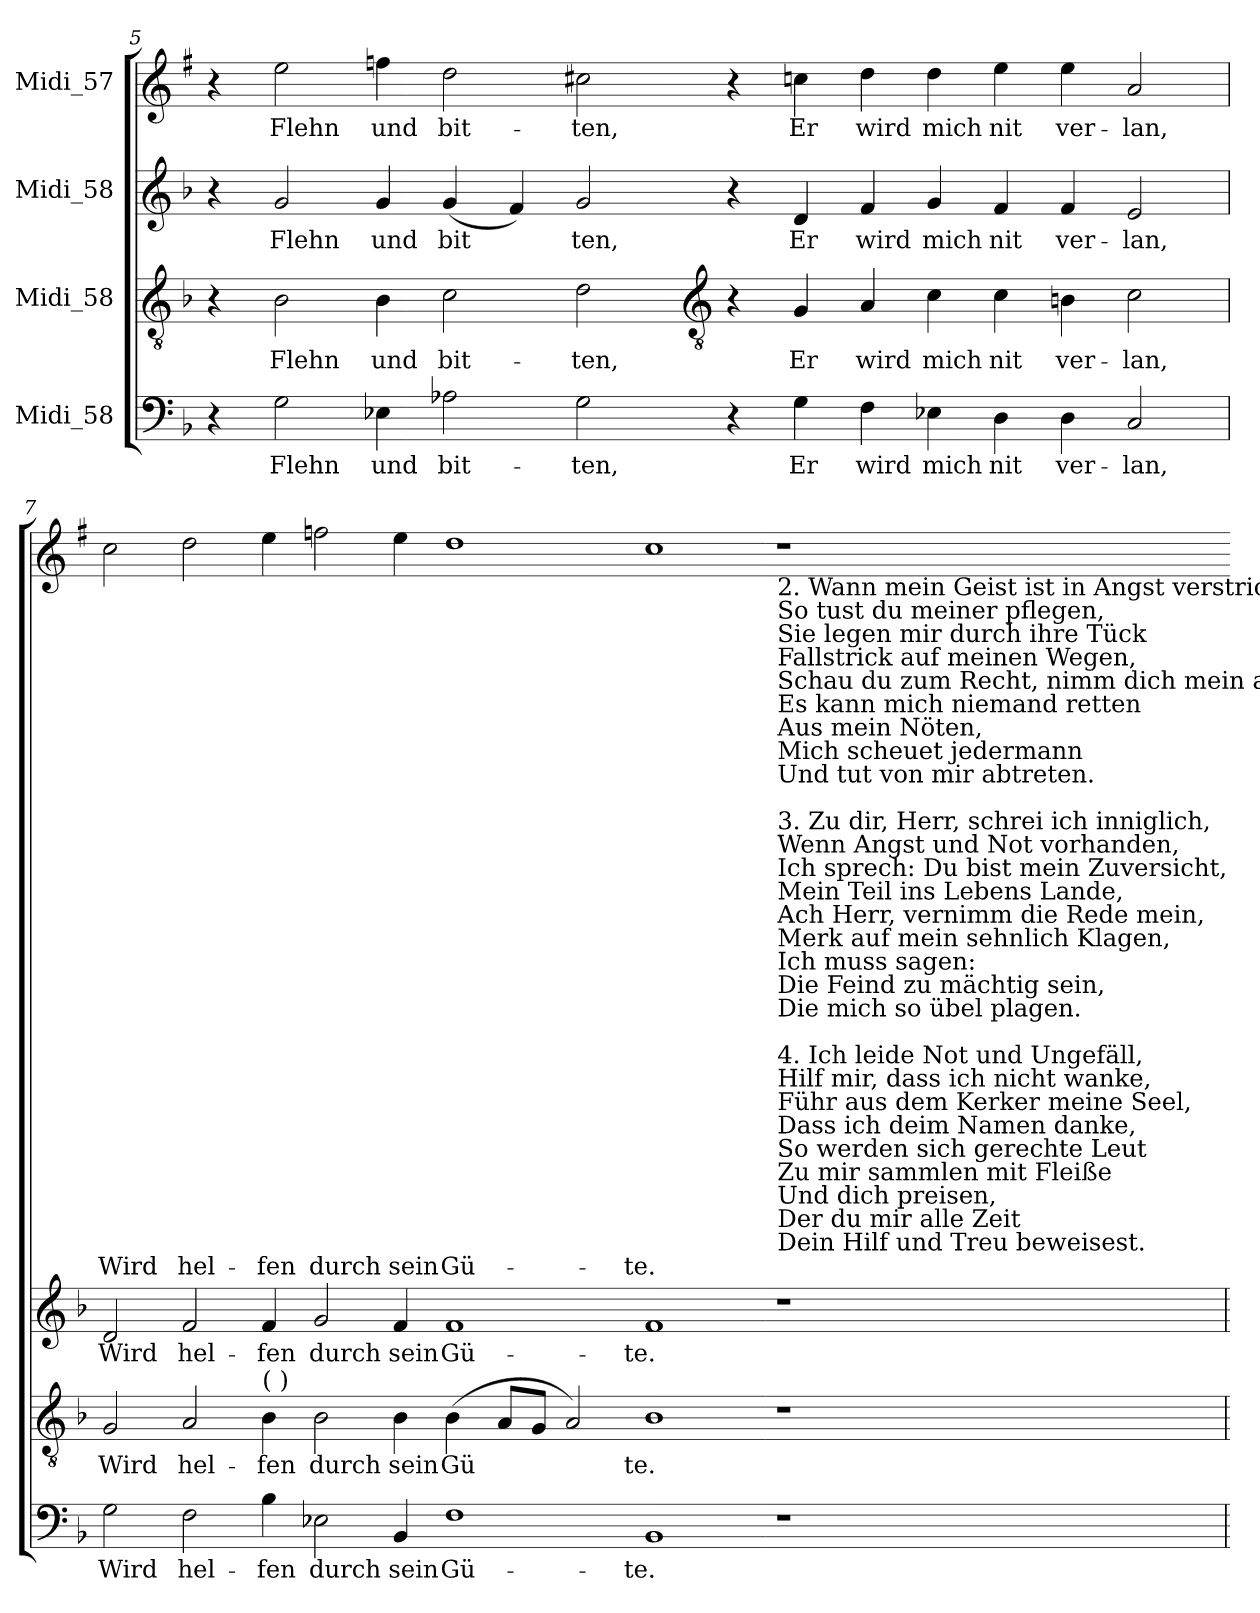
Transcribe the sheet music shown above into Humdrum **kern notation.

**kern	**text	**kern	**text	**kern	**text	**kern	**text
*part4	*part4	*part3	*part3	*part2	*part2	*part1	*part1
*staff4	*staff4	*staff3	*staff3	*staff2	*staff2	*staff1	*staff1
*I"Midi_58	*	*I"Midi_58	*	*I"Midi_58	*	*I"Midi_57	*
*clefF4	*	*clefGv2	*	*clefG2	*	*clefG2	*
*	*	*	*	*	*	*ITrd1c2	*
*k[b-]	*	*k[b-]	*	*k[b-]	*	*k[b-]	*
*F:	*	*F:	*	*F:	*	*F:	*
=5	=5	=5	=5	=5	=5	=5	=5
4r	.	4r	.	4r	.	4r	.
!	!LO:LY:b	!	!LO:LY:b	!	!LO:LY:b	!	!LO:LY:b
2G	Flehn	2B-	Flehn	2g	Flehn	2dd	Flehn
!	!LO:LY:b	!	!LO:LY:b	!	!LO:LY:b	!	!LO:LY:b
4E-X	und	4B-	und	4g	und	4ee-X	und
!	!LO:LY:b	!	!LO:LY:b	!	!LO:LY:b	!	!LO:LY:b
2A-X	bit-	2c	bit-	(<4g	bit	2cc	bit-
.	.	.	.	4f)	.	.	.
!	!LO:LY:b	!	!LO:LY:b	!	!LO:LY:b	!	!LO:LY:b
2G	-ten,	2d	-ten,	2g	ten,	2bn	-ten,
!!LO:LB:g=z
=6-	=6-	=6-	=6-	=6-	=6-	=6-	=6-
*	*	*clefGv2	*	*	*	*	*
4r	.	4r	.	4r	.	4r	.
!	!LO:LY:b	!	!LO:LY:b	!	!LO:LY:b	!	!LO:LY:b
4G	Er	4G	Er	4d	Er	4b-	Er
!	!LO:LY:b	!	!LO:LY:b	!	!LO:LY:b	!	!LO:LY:b
4F	wird	4A	wird	4f	wird	4cc	wird
!	!LO:LY:b	!	!LO:LY:b	!	!LO:LY:b	!	!LO:LY:b
4E-X	mich	4c	mich	4g	mich	4cc	mich
!	!LO:LY:b	!	!LO:LY:b	!	!LO:LY:b	!	!LO:LY:b
4D	nit	4c	nit	4f	nit	4dd	nit
!	!LO:LY:b	!	!LO:LY:b	!	!LO:LY:b	!	!LO:LY:b
4D	ver-	4Bn	ver-	4f	ver-	4dd	ver-
!	!LO:LY:b	!	!LO:LY:b	!	!LO:LY:b	!	!LO:LY:b
2C	-lan,	2c	-lan,	2e	-lan,	2g	-lan,
=7	=7	=7	=7	=7	=7	=7	=7
!	!LO:LY:b	!	!LO:LY:b	!	!LO:LY:b	!	!LO:LY:b
2G	Wird	2G	Wird	2d	Wird	2b-	Wird
!	!LO:LY:b	!	!LO:LY:b	!	!LO:LY:b	!	!LO:LY:b
2F	hel-	2A	hel-	2f	hel-	2cc	hel-
!	!	!LO:TX:a:t=(  )	!	!	!	!	!
!	!LO:LY:b	!	!LO:LY:b	!	!LO:LY:b	!	!LO:LY:b
4B-	-fen	4B-	-fen	4f	-fen	4dd	-fen
!	!LO:LY:b	!	!LO:LY:b	!	!LO:LY:b	!	!LO:LY:b
2E-X	durch	2B-	durch	2g	durch	2ee-X	durch
!	!LO:LY:b	!	!LO:LY:b	!	!LO:LY:b	!	!LO:LY:b
4BB-	sein	4B-	sein	4f	sein	4dd	sein
!	!LO:LY:b	!	!LO:LY:b	!	!LO:LY:b	!	!LO:LY:b
1F	Gü-	(<4B-	Gü	1f	Gü-	1cc	Gü-
.	.	8AL	.	.	.	.	.
.	.	8GJ	.	.	.	.	.
.	.	2A)	.	.	.	.	.
!	!LO:LY:b	!	!LO:LY:b	!	!LO:LY:b	!	!LO:LY:b
1BB-	-te.	1B-	te.	1f	-te.	1b-	-te.
!!LO:LB:g=z
=8-	=8-	=8-	=8-	=8-	=8-	=8-	=8-
!	!	!	!	!	!	!LO:TX:b:t=2. Wann mein Geist ist in Angst verstrickt,\nSo tust du meiner pflegen,\nSie legen mir durch ihre Tück\nFallstrick auf meinen Wegen,\nSchau du zum Recht, nimm dich mein an,\nEs kann mich niemand retten\nAus mein Nöten,\nMich scheuet jedermann\nUnd tut von mir abtreten.\n\n3. Zu dir, Herr, schrei ich inniglich,\nWenn Angst und Not vorhanden,\nIch sprech&colon; Du bist mein Zuversicht,\nMein Teil ins Lebens Lande,\nAch Herr, vernimm die Rede mein,\nMerk auf mein sehnlich Klagen,\nIch muss sagen&colon;\nDie Feind zu mächtig sein,\nDie mich so übel plagen.\n\n4. Ich leide Not und Ungefäll,\nHilf mir, dass ich nicht wanke,\nFühr aus dem Kerker meine Seel,\nDass ich deim Namen danke,\nSo werden sich gerechte Leut\nZu mir sammlen mit Fleiße\nUnd dich preisen,\nDer du mir alle Zeit\nDein Hilf und Treu beweisest.	!
1r	.	1r	.	1r	.	1r	.
=	=-	=	=-	=	=-	=-	=-
*-	*-	*-	*-	*-	*-	*-	*-
